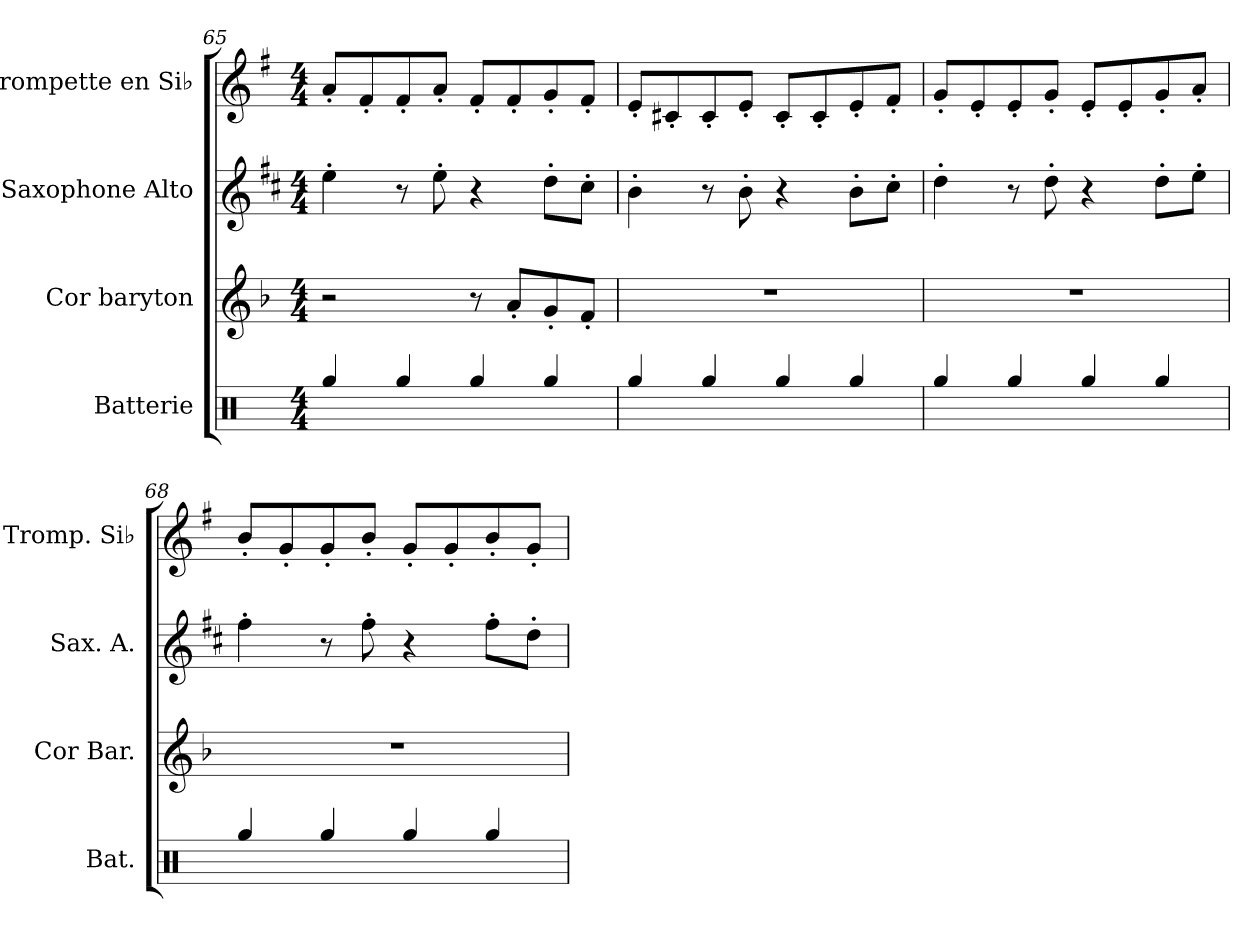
**kern	**kern	**kern	**kern
*part4	*part3	*part2	*part1
*staff4	*staff3	*staff2	*staff1
*I"Batterie	*I"Cor baryton	*I"Saxophone Alto	*I"Trompette en Si♭
*I'Bat.	*I'Cor Bar.	*I'Sax. A.	*I'Tromp. Si♭
*clefX	*clefG2	*clefG2	*clefG2
*	*ITrd8c14	*ITrd5c9	*ITrd1c2
*k[]	*k[b-]	*k[b-]	*k[b-]
*M4/4	*M4/4	*M4/4	*M4/4
=65	=65	=65	=65
4Rgg/	2r	4g'\	8g'/L
.	.	.	8e'/
4Rgg/	.	8r	8e'/
.	.	8g'\	8g'/J
4Rgg/	8r	4r	8e'/L
.	8A'/L	.	8e'/
4Rgg/	8G'/	8f'\L	8f'/
.	8F'/J	8e'\J	8e'/J
!!LO:LB:g=z
=66	=66	=66	=66
4Rgg/	1r	4d'\	8d'/L
.	.	.	8Bn'/
4Rgg/	.	8r	8B'/
.	.	8d'\	8d'/J
4Rgg/	.	4r	8B'/L
.	.	.	8B'/
4Rgg/	.	8d'\L	8d'/
.	.	8e'\J	8e'/J
=67	=67	=67	=67
4Rgg/	1r	4f'\	8f'/L
.	.	.	8d'/
4Rgg/	.	8r	8d'/
.	.	8f'\	8f'/J
4Rgg/	.	4r	8d'/L
.	.	.	8d'/
4Rgg/	.	8f'\L	8f'/
.	.	8g'\J	8g'/J
=68	=68	=68	=68
4Rgg/	1r	4a'\	8a'/L
.	.	.	8f'/
4Rgg/	.	8r	8f'/
.	.	8a'\	8a'/J
4Rgg/	.	4r	8f'/L
.	.	.	8f'/
4Rgg/	.	8a'\L	8a'/
.	.	8f'\J	8f'/J
=	=	=	=
*-	*-	*-	*-
